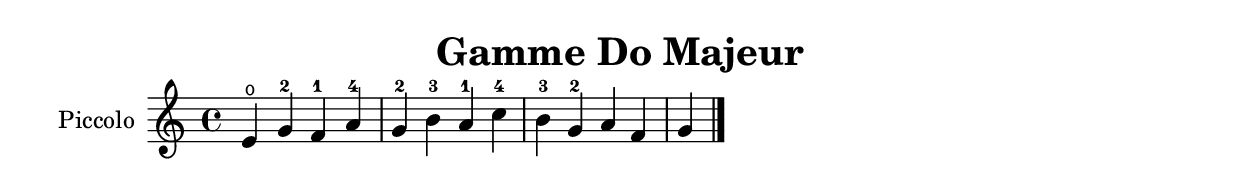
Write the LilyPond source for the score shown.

#(set-global-staff-size 21)

\version "2.18.2"
\header {
  title = "Gamme Do Majeur"
  composer = ""
}

\score {
  \new Staff
   \with {instrumentName = #"Piccolo "}
   {
   \language "italiano"
   \override Hairpin.to-barline = ##f
   \time 4/4
   \key do \major
   \clef treble
   mi'4\open sol'4-2 fa'4-1 la'4-4 sol'4-2 si'4-3 la'4-1
   do''4-4 si'4-3 sol'4-2 la'4 fa'4 sol'4
   \bar "|."
 }
}
